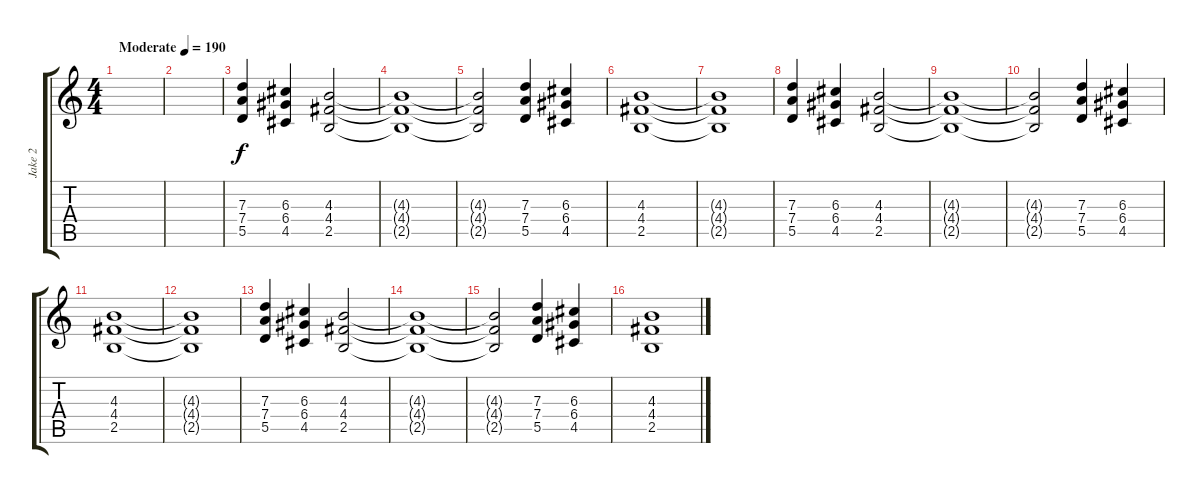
\track ("Jake 2" "Jake 2") {instrument distortionguitar}
\staff {score tabs}
\tuning (E4 B3 G3 D3 A2 E2) {hide}
\ts (4 4)
\tempo (190 "Moderate")
\clef g2
\ks c
|
|
(7.3 7.4 5.5).4 (6.3 6.4 4.5).4 (4.3 4.4 2.5).2 |
(4.3{t} 4.4{t} 2.5{t}).1 |
(4.3{t} 4.4{t} 2.5{t}).2 (7.3 7.4 5.5).4 (6.3 6.4 4.5).4 |
(4.3 4.4 2.5).1 |
(4.3{t} 4.4{t} 2.5{t}).1 |
(7.3 7.4 5.5).4 (6.3 6.4 4.5).4 (4.3 4.4 2.5).2 |
(4.3{t} 4.4{t} 2.5{t}).1 |
(4.3{t} 4.4{t} 2.5{t}).2 (7.3 7.4 5.5).4 (6.3 6.4 4.5).4 |
(4.3 4.4 2.5).1 |
(4.3{t} 4.4{t} 2.5{t}).1 |
(7.3 7.4 5.5).4 (6.3 6.4 4.5).4 (4.3 4.4 2.5).2 |
(4.3{t} 4.4{t} 2.5{t}).1 |
(4.3{t} 4.4{t} 2.5{t}).2 (7.3 7.4 5.5).4 (6.3 6.4 4.5).4 |
(4.3 4.4 2.5).1
